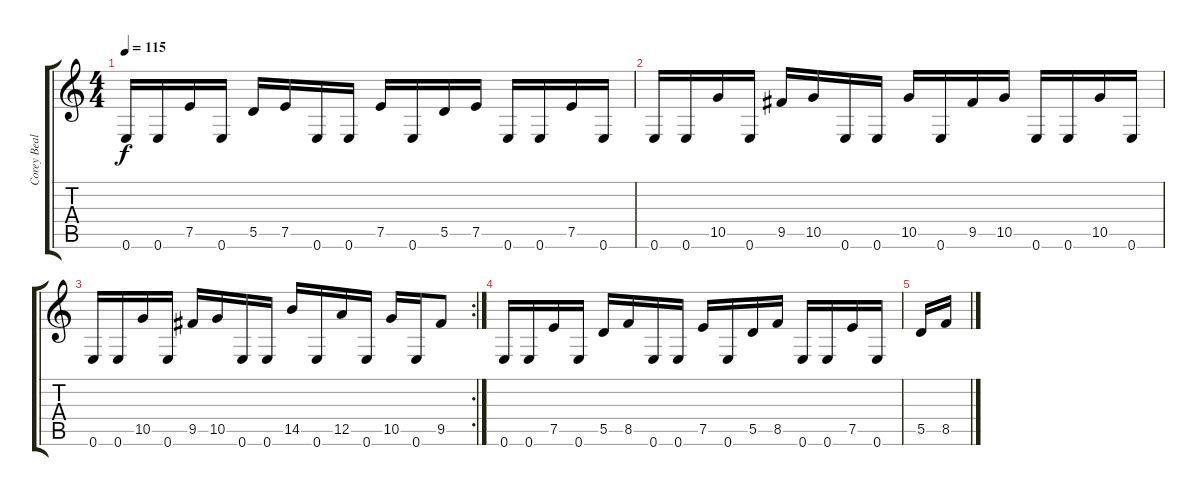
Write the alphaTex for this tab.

\track ("Corey Bealieu" "Corey Beal") {instrument distortionguitar}
\staff {score tabs}
\tuning (E4 B3 G3 D3 A2 E2) {hide}
\ts (4 4)
\tempo 115
\clef g2
\ks c
0.6.16{dy f} 0.6.16 7.5.16 0.6.16 5.5.16 7.5.16 0.6.16 0.6.16 7.5.16 0.6.16 5.5.16 7.5.16 0.6.16 0.6.16 7.5.16 0.6.16 |
0.6.16 0.6.16 10.5.16 0.6.16 9.5.16 10.5.16 0.6.16 0.6.16 10.5.16 0.6.16 9.5.16 10.5.16 0.6.16 0.6.16 10.5.16 0.6.16 |
\rc 2
0.6.16 0.6.16 10.5.16 0.6.16 9.5.16 10.5.16 0.6.16 0.6.16 14.5.16 0.6.16 12.5.16 0.6.16 10.5.16 0.6.16 9.5.8 |
0.6.16 0.6.16 7.5.16 0.6.16 5.5.16 8.5.16 0.6.16 0.6.16 7.5.16 0.6.16 5.5.16 8.5.16 0.6.16 0.6.16 7.5.16 0.6.16 |
5.5.16 8.5.16
